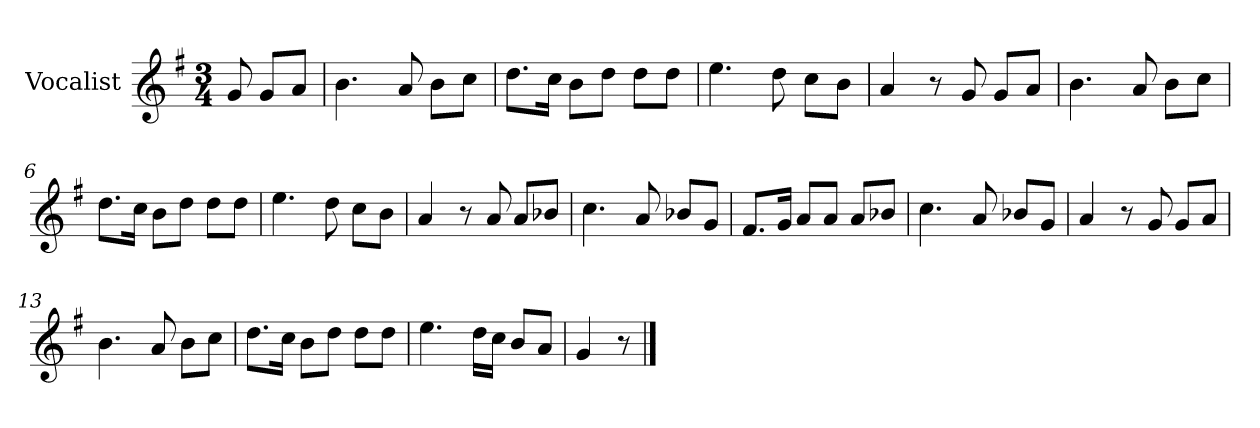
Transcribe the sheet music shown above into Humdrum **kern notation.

**kern
*part1
*staff1
*I"Vocalist
*k[f#]
*G:
*M3/4
=
8g
8gL
8aJ
=1
4.b
8a
8bL
8ccJ
=2
8.ddL
16ccJk
8bL
8ddJ
8ddL
8ddJ
=3
4.ee
8dd
8ccL
8bJ
=4
4a
8r
8g
8gL
8aJ
=5
4.b
8a
8bL
8ccJ
=6
8.ddL
16ccJk
8bL
8ddJ
8ddL
8ddJ
=7
4.ee
8dd
8ccL
8bJ
=8
4a
8r
8a
8aL
8b-XJ
=9
4.cc
8a
8b-XL
8gJ
=10
8.f#L
16gJk
8aL
8aJ
8aL
8b-XJ
=11
4.cc
8a
8b-XL
8gJ
=12
4a
8r
8g
8gL
8aJ
=13
4.b
8a
8bL
8ccJ
=14
8.ddL
16ccJk
8bL
8ddJ
8ddL
8ddJ
=15
4.ee
16ddLL
16ccJJ
8bL
8aJ
=16
4g
8r
==
*-
